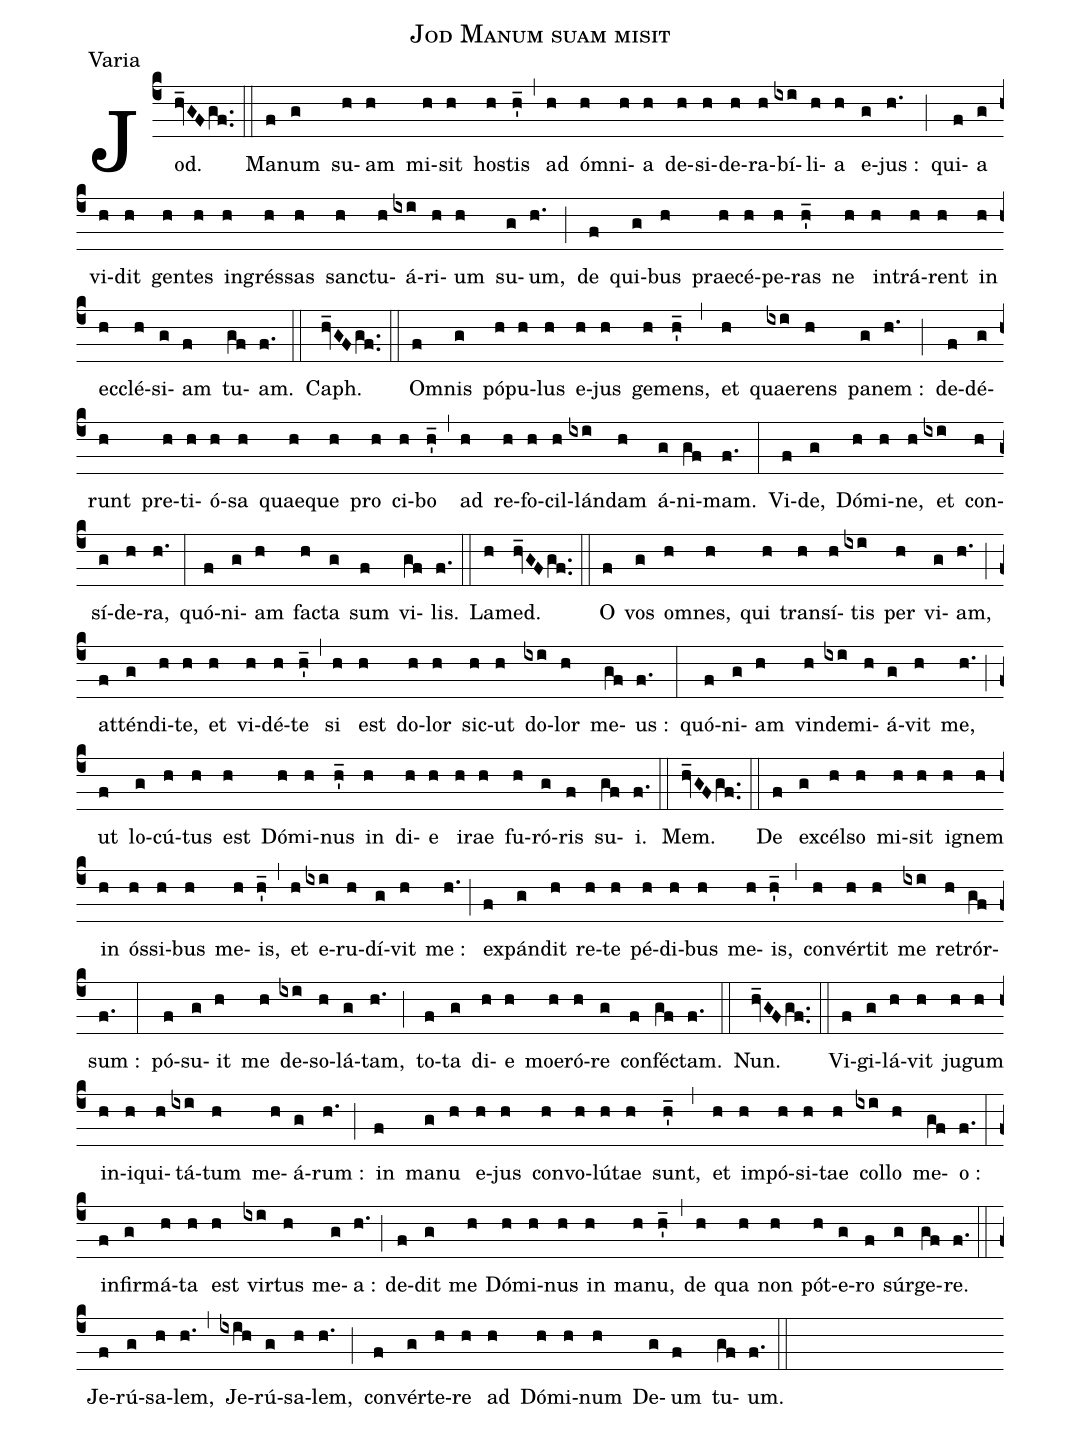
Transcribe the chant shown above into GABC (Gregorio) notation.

name:Jod Manum suam misit;
office-part:Varia;
%%
(c4) Jod.(hv_GFgf..) (::) Ma(f)num(g) su(h)am(h) mi(h)sit(h) ho(h)stis(h'_) (,) ad(h) ó(h)mni(h)a(h) de(h)si(h)de(h)ra(h)bí(ixi)li(h)a(h) e(g)jus :(h.) (;) qui(f)a(g) vi(h)dit(h) gen(h)tes(h) in(h)grés(h)sas(h) san(h)ctu(h)á(ixi)ri(h)um(h) su(g)um,(h.) (;) de(f) qui(g)bus(h) prae(h)cé(h)pe(h)ras(h'_) ne(h) in(h)trá(h)rent(h) in(h) ec(h)clé(h)si(g)am(f) tu(gf)am.(f.) (::)
Caph.(hv_GFgf..) (::) O(f)mnis(g) pó(h)pu(h)lus(h) e(h)jus(h) ge(h)mens,(h'_) (,) et(h) quae(ixi)rens(h) pa(g)nem :(h.) (;) de(f)dé(g)runt(h) pre(h)ti(h)ó(h)sa(h) quae(h)que(h) pro(h) ci(h)bo(h'_) (,) ad(h) re(h)fo(h)cil(h)lán(ixi)dam(h) á(g)ni(gf)mam.(f.) (:) Vi(f)de,(g) Dó(h)mi(h)ne,(h) et(ixi) con(h)sí(g)de(h)ra,(h.) (:) quó(f)ni(g)am(h) fa(h)cta(g) sum(f) vi(gf)lis.(f.) (::)
La(h)med.(hv_GFgf..) (::) O(f) vos(g) o(h)mnes,(h) qui(h) trans(h)í(h)tis(ixi) per(h) vi(g)am,(h.) (;) at(f)tén(g)di(h)te,(h) et(h) vi(h)dé(h)te(h'_) (,) si(h) est(h) do(h)lor(h) sic(h)ut(h) do(ixi)lor(h) me(gf)us :(f.) (:) quó(f)ni(g)am(h) vin(h)de(ixi)mi(h)á(g)vit(h) me,(h.) (;) ut(f) lo(g)cú(h)tus(h) est(h) Dó(h)mi(h)nus(h'_) in(h) di(h)e(h) i(h)rae(h) fu(h)ró(g)ris(f) su(gf)i.(f.) (::)
Mem.(hv_GFgf..) (::) De(f) ex(g)cél(h)so(h) mi(h)sit(h) i(h)gnem(h) in(h) ós(h)si(h)bus(h) me(h)is,(h'_) (,) et(h) e(ixi)ru(h)dí(g)vit(h) me :(h.) (;) ex(f)pán(g)dit(h) re(h)te(h) pé(h)di(h)bus(h) me(h)is,(h'_) (,) con(h)vér(h)tit(h) me(ixi) re(h)trór(gf)sum :(f.) (:) pó(f)su(g)it(h) me(h) de(ixi)so(h)lá(g)tam,(h.) (;) to(f)ta(g) di(h)e(h) moe(h)ró(h)re(g) con(f)fé(gf)ctam.(f.) (::)
Nun.(hv_GFgf..) (::) Vi(f)gi(g)lá(h)vit(h) ju(h)gum(h) in(h)i(h)qui(h)tá(ixi)tum(h) me(h)á(g)rum :(h.) (;) in(f) ma(g)nu(h) e(h)jus(h) con(h)vo(h)lú(h)tae(h) sunt,(h'_) (,) et(h) im(h)pó(h)si(h)tae(h) col(ixi)lo(h) me(gf)o :(f.) (:) in(f)fir(g)má(h)ta(h) est(h) vir(ixi)tus(h) me(g)a :(h.) (;) de(f)dit(g) me(h) Dó(h)mi(h)nus(h) in(h) ma(h)nu,(h'_) (,) de(h) qua(h) non(h) pót(h)e(g)ro(f) súr(g)ge(gf)re.(f.) (::)
Je(f)rú(g)sa(h)lem,(h.) (,) Je(ixih)rú(g)sa(h)lem,(h.) (;) con(f)vér(g)te(h)re(h) ad(h) Dó(h)mi(h)num(h) De(g)um(f) tu(gf)um.(f.) (::)
